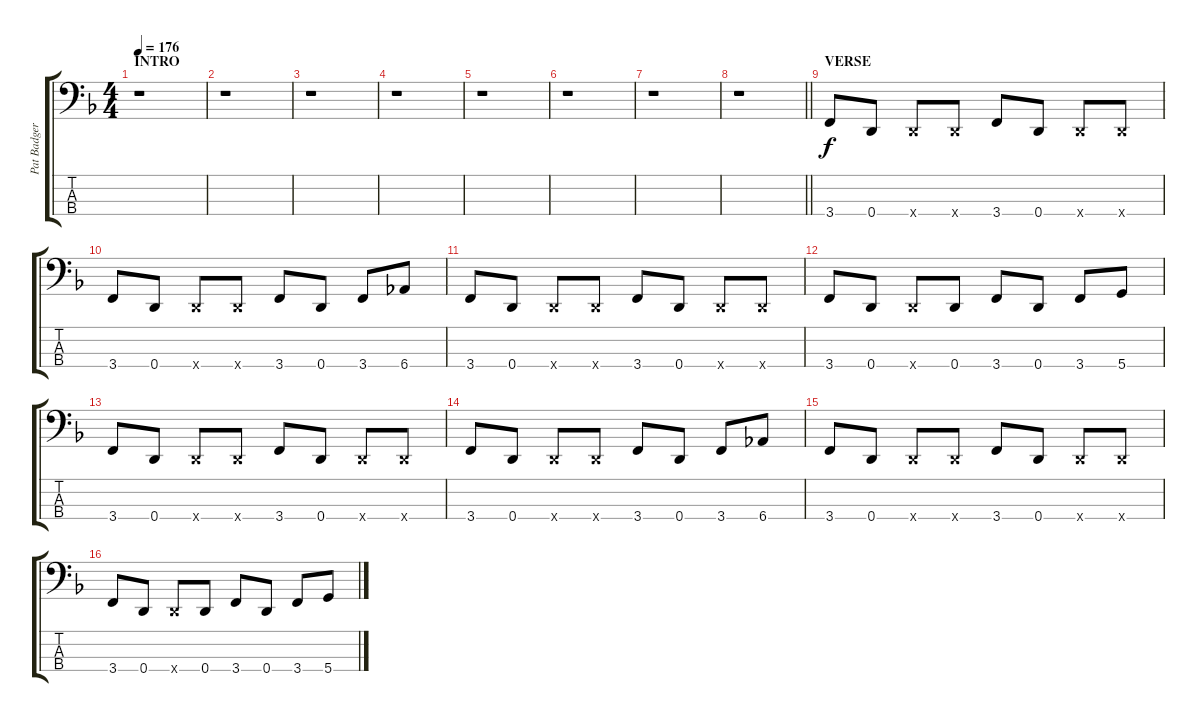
\track ("Pat Badger - Bass" "Pat Badger") {instrument electricbassfinger}
\staff {score tabs}
\tuning (G2 D2 A1 D1) {hide}
\ts (4 4)
\section ("" "INTRO")
\tempo 176
\clef f4
\ks f
r.1{dy f instrument electricbassfinger} |
r.1 |
r.1 |
r.1 |
r.1 |
r.1 |
r.1 |
\barLineRight lightlight
r.1 |
\section ("" "VERSE")
3.4.8 0.4.8 0.4{x}.8 0.4{x}.8 3.4.8 0.4.8 0.4{x}.8 0.4{x}.8 |
3.4.8 0.4.8 0.4{x}.8 0.4{x}.8 3.4.8 0.4.8 3.4.8 6.4.8 |
3.4.8 0.4.8 0.4{x}.8 0.4{x}.8 3.4.8 0.4.8 0.4{x}.8 0.4{x}.8 |
3.4.8 0.4.8 0.4{x}.8 0.4.8 3.4.8 0.4.8 3.4.8 5.4.8 |
3.4.8 0.4.8 0.4{x}.8 0.4{x}.8 3.4.8 0.4.8 0.4{x}.8 0.4{x}.8 |
3.4.8 0.4.8 0.4{x}.8 0.4{x}.8 3.4.8 0.4.8 3.4.8 6.4.8 |
3.4.8 0.4.8 0.4{x}.8 0.4{x}.8 3.4.8 0.4.8 0.4{x}.8 0.4{x}.8 |
3.4.8 0.4.8 0.4{x}.8 0.4.8 3.4.8 0.4.8 3.4.8 5.4.8
